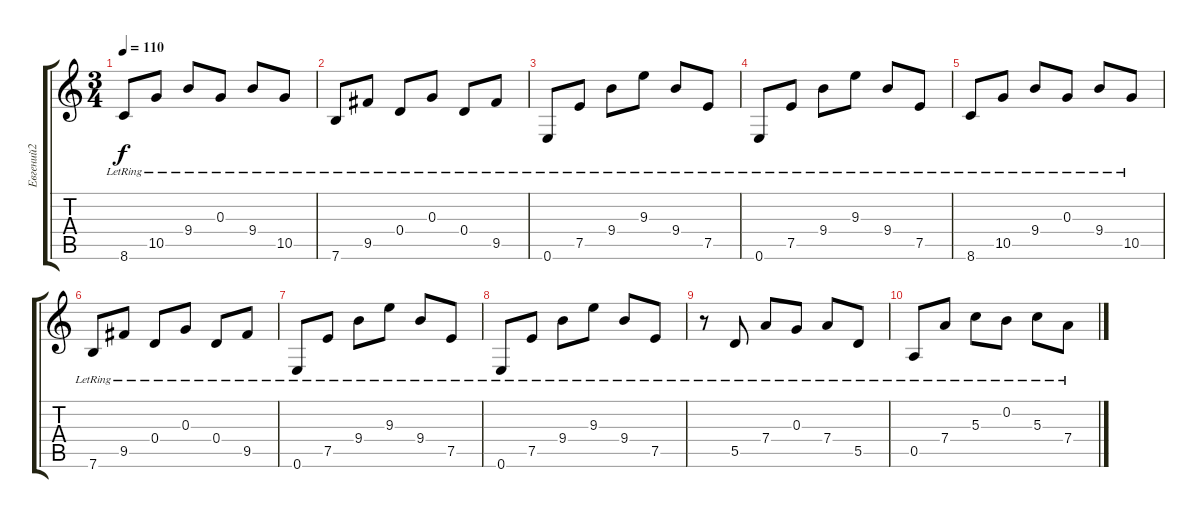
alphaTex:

\track ("Евгений2" "Евгений2") {instrument acousticguitarnylon}
\staff {score tabs}
\tuning (E4 B3 G3 D3 A2 E2) {hide}
\ts (3 4)
\tempo 110
\clef g2
\ks c
8.6{lr}.8{dy f} 10.5{lr}.8 9.4{lr}.8 0.3{lr}.8 9.4{lr}.8 10.5{lr}.8 |
7.6{lr}.8 9.5{lr}.8 0.4{lr}.8 0.3{lr}.8 0.4{lr}.8 9.5{lr}.8 |
0.6{lr}.8 7.5{lr}.8 9.4{lr}.8 9.3{lr}.8 9.4{lr}.8 7.5{lr}.8 |
0.6{lr}.8 7.5{lr}.8 9.4{lr}.8 9.3{lr}.8 9.4{lr}.8 7.5{lr}.8 |
8.6{lr}.8 10.5{lr}.8 9.4{lr}.8 0.3{lr}.8 9.4{lr}.8 10.5{lr}.8 |
7.6{lr}.8 9.5{lr}.8 0.4{lr}.8 0.3{lr}.8 0.4{lr}.8 9.5{lr}.8 |
0.6{lr}.8 7.5{lr}.8 9.4{lr}.8 9.3{lr}.8 9.4{lr}.8 7.5{lr}.8 |
0.6{lr}.8 7.5{lr}.8 9.4{lr}.8 9.3{lr}.8 9.4{lr}.8 7.5{lr}.8 |
r.8 5.5{lr}.8 7.4{lr}.8 0.3{lr}.8 7.4{lr}.8 5.5{lr}.8 |
0.5{lr}.8 7.4{lr}.8 5.3{lr}.8 0.2{lr}.8 5.3{lr}.8 7.4{lr}.8
